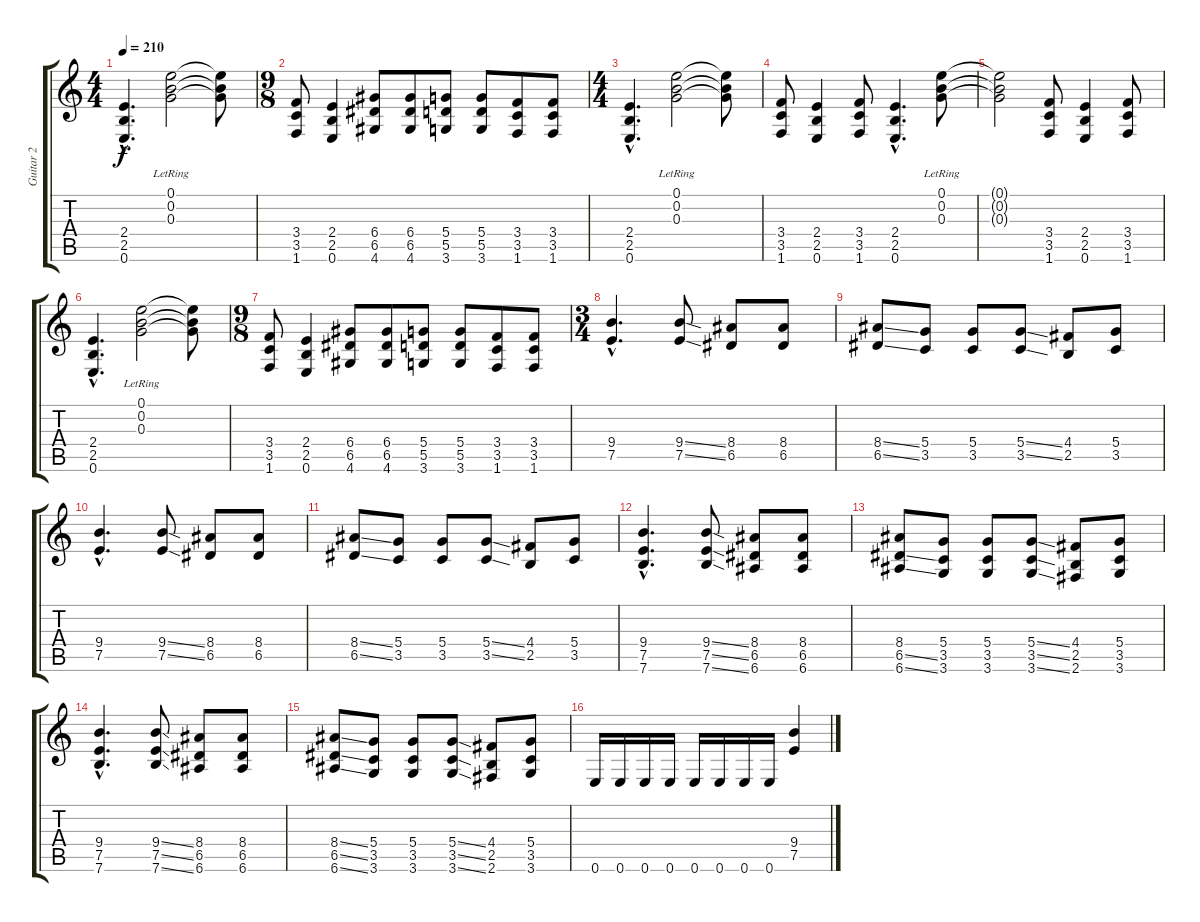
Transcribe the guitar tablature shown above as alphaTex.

\track ("Guitar 2" "Guitar 2") {instrument distortionguitar}
\staff {score tabs}
\tuning (E4 B3 G3 D3 A2 E2) {hide}
\ts (4 4)
\tempo 210
\clef g2
\ks c
(2.4{hac} 2.5{hac} 0.6{hac}).4{d dy f} (0.1{lr} 0.2{lr} 0.3{lr}).2 (0.1{t} 0.2{t} 0.3{t}).8 |
\ts (9 8)
(3.4 3.5 1.6).8 (2.4 2.5 0.6).4 (6.4 6.5 4.6).8 (6.4 6.5 4.6).8 (5.4 5.5 3.6).8 (5.4 5.5 3.6).8 (3.4 3.5 1.6).8 (3.4 3.5 1.6).8 |
\ts (4 4)
(2.4{hac} 2.5{hac} 0.6{hac}).4{d} (0.1{lr} 0.2{lr} 0.3{lr}).2 (0.1{t} 0.2{t} 0.3{t}).8 |
(3.4 3.5 1.6).8 (2.4 2.5 0.6).4 (3.4 3.5 1.6).8 (2.4{hac} 2.5{hac} 0.6{hac}).4{d} (0.1{lr} 0.2{lr} 0.3{lr}).8 |
(0.1{t} 0.2{t} 0.3{t}).2 (3.4 3.5 1.6).8 (2.4 2.5 0.6).4 (3.4 3.5 1.6).8 |
(2.4{hac} 2.5{hac} 0.6{hac}).4{d} (0.1{lr} 0.2{lr} 0.3{lr}).2 (0.1{t} 0.2{t} 0.3{t}).8 |
\ts (9 8)
(3.4 3.5 1.6).8 (2.4 2.5 0.6).4 (6.4 6.5 4.6).8 (6.4 6.5 4.6).8 (5.4 5.5 3.6).8 (5.4 5.5 3.6).8 (3.4 3.5 1.6).8 (3.4 3.5 1.6).8 |
\ts (3 4)
(9.4{hac} 7.5{hac}).4{d} (9.4{ss} 7.5{ss}).8 (8.4 6.5).8 (8.4 6.5).8 |
(8.4{ss} 6.5{ss}).8 (5.4 3.5).8 (5.4 3.5).8 (5.4{ss} 3.5{ss}).8 (4.4 2.5).8 (5.4 3.5).8 |
(9.4{hac} 7.5{hac}).4{d} (9.4{ss} 7.5{ss}).8 (8.4 6.5).8 (8.4 6.5).8 |
(8.4{ss} 6.5{ss}).8 (5.4 3.5).8 (5.4 3.5).8 (5.4{ss} 3.5{ss}).8 (4.4 2.5).8 (5.4 3.5).8 |
(9.4{hac} 7.5{hac} 7.6{hac}).4{d} (9.4{ss} 7.5{ss} 7.6{ss}).8 (8.4 6.5 6.6).8 (8.4 6.5 6.6).8 |
(8.4 6.5{ss} 6.6{ss}).8 (5.4 3.5 3.6).8 (5.4 3.5 3.6).8 (5.4{ss} 3.5{ss} 3.6{ss}).8 (4.4 2.5 2.6).8 (5.4 3.5 3.6).8 |
(9.4{hac} 7.5{hac} 7.6{hac}).4{d} (9.4{ss} 7.5{ss} 7.6{ss}).8 (8.4 6.5 6.6).8 (8.4 6.5 6.6).8 |
(8.4{ss} 6.5{ss} 6.6{ss}).8 (5.4 3.5 3.6).8 (5.4 3.5 3.6).8 (5.4{ss} 3.5{ss} 3.6{ss}).8 (4.4 2.5 2.6).8 (5.4 3.5 3.6).8 |
0.6.16 0.6.16 0.6.16 0.6.16 0.6.16 0.6.16 0.6.16 0.6.16 (9.4 7.5).4
